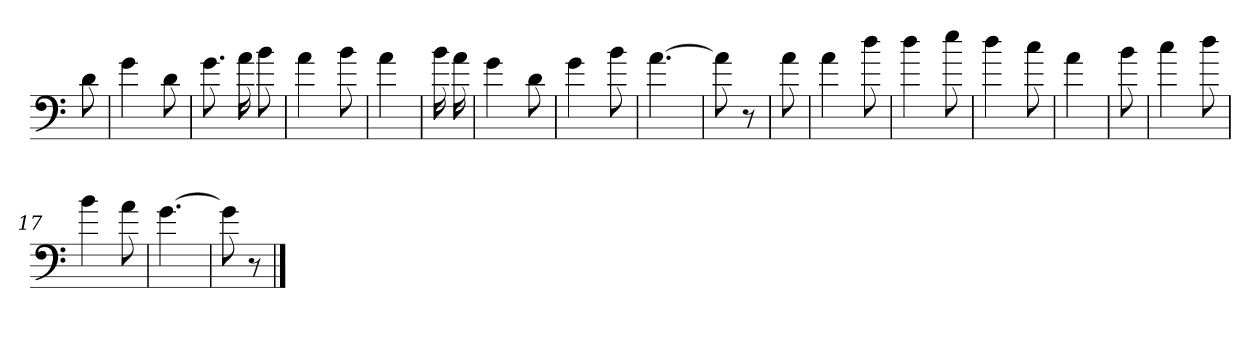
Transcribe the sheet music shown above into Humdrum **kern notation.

**kern
*part1
*staff1
*clefF4
*k[]
=
8d
=1
4g
8d
=2
8.g
16a
8b
=3
4a
8b
=4
4a
=5
16b
16a
=6
4g
8d
=7
4g
8b
=8
[4.a
=9
8a]
8r
=10
8a
=11
4a
8dd
=12
4dd
8ee
=13
4dd
8cc
=14
4a
=15
8b
=16
4cc
8dd
=17
4b
8a
=18
[4.g
=19
8g]
8r
==
*-
